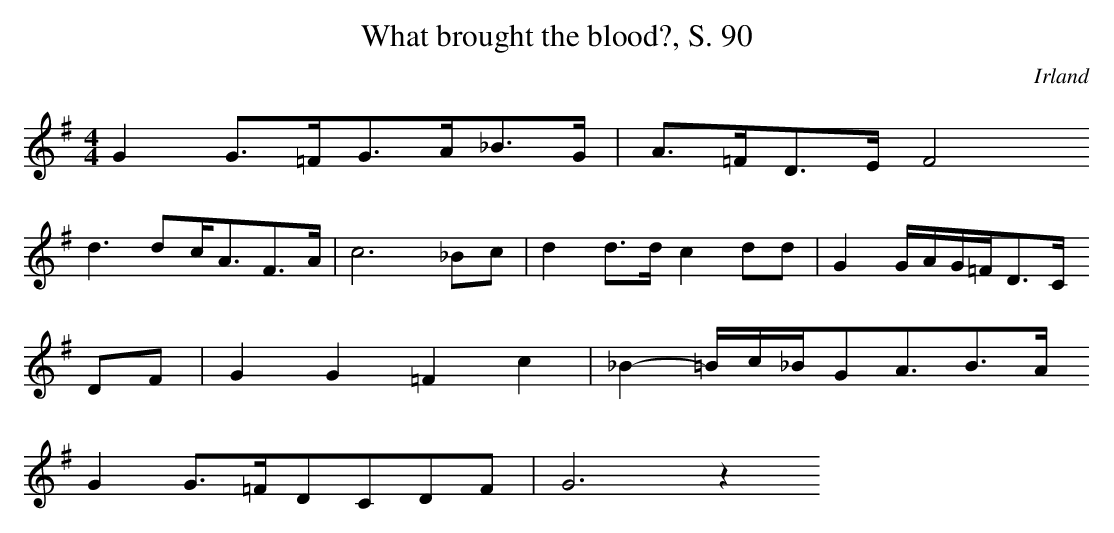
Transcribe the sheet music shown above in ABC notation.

X:1
T: What brought the blood?, S. 90
O: Irland
M: 4/4
L: 1/16
K: G
G4G3=FG3A_B3G | A3=FD3EF8
d6d2cA3F3A | c12_B2c2 | d4d3dc4d2d2 | G4GAG=FD3C
D2F2 | G4G4=F4c4 | _B4-=Bc_BG2A3B3A
G4G3=FD2C2D2F2 | G12z4
